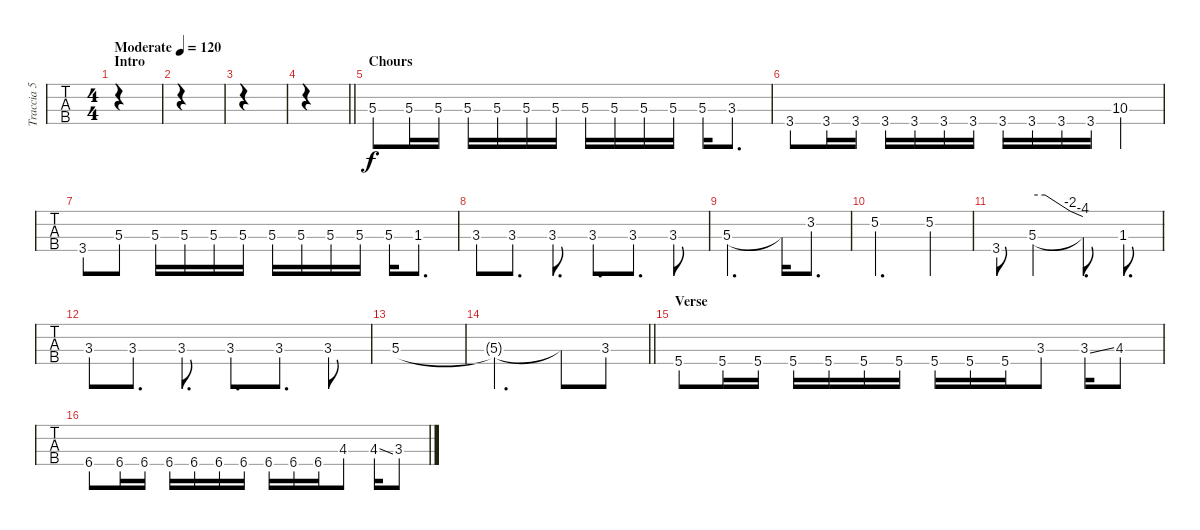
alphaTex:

\track ("Traccia 5" "Traccia 5") {instrument electricbassfinger}
\staff {tabs}
\tuning (Gb2 Db2 Ab1 Eb1) {hide}
\ts (4 4)
\section ("" "Intro")
\tempo (120 "Moderate")
\clef f4
\ks c
|
|
|
\barLineRight lightlight
|
\section ("" "Chours")
5.3.8 5.3.16 5.3.16 5.3.16 5.3.16 5.3.16 5.3.16 5.3.16 5.3.16 5.3.16 5.3.16 5.3.16 3.3.8{d} |
3.4.8 3.4.16 3.4.16 3.4.16 3.4.16 3.4.16 3.4.16 3.4.16 3.4.16 3.4.16 3.4.16 10.3.4 |
3.4.8 5.3.8 5.3.16 5.3.16 5.3.16 5.3.16 5.3.16 5.3.16 5.3.16 5.3.16 5.3.16 1.3.8{d} |
3.3.8 3.3.8{d} 3.3.8{d} 3.3.8{d} 3.3.8{d} 3.3.8 |
5.3.2{d} 5.3{t}.16 3.2.8{d} |
5.2.2{d} 5.2.4 |
3.4.8 5.3.2{tbe (custom default 0 0 15 0 45 -8 60 -16)} 5.3{t}.8{d} 1.3.8{d} |
3.3.8 3.3.8{d} 3.3.8{d} 3.3.8{d} 3.3.8{d} 3.3.8 |
5.3.1 |
\barLineRight lightlight
5.3{t}.2{d} 5.3{t}.8 3.3.8 |
\section ("" "Verse")
5.4.8 5.4.16 5.4.16 5.4.16 5.4.16 5.4.16 5.4.16 5.4.16 5.4.16 5.4.16 3.3.8 3.3{ss}.16 4.3.8 |
6.4.8 6.4.16 6.4.16 6.4.16 6.4.16 6.4.16 6.4.16 6.4.16 6.4.16 6.4.16 4.3.8 4.3{ss}.16 3.3.8
